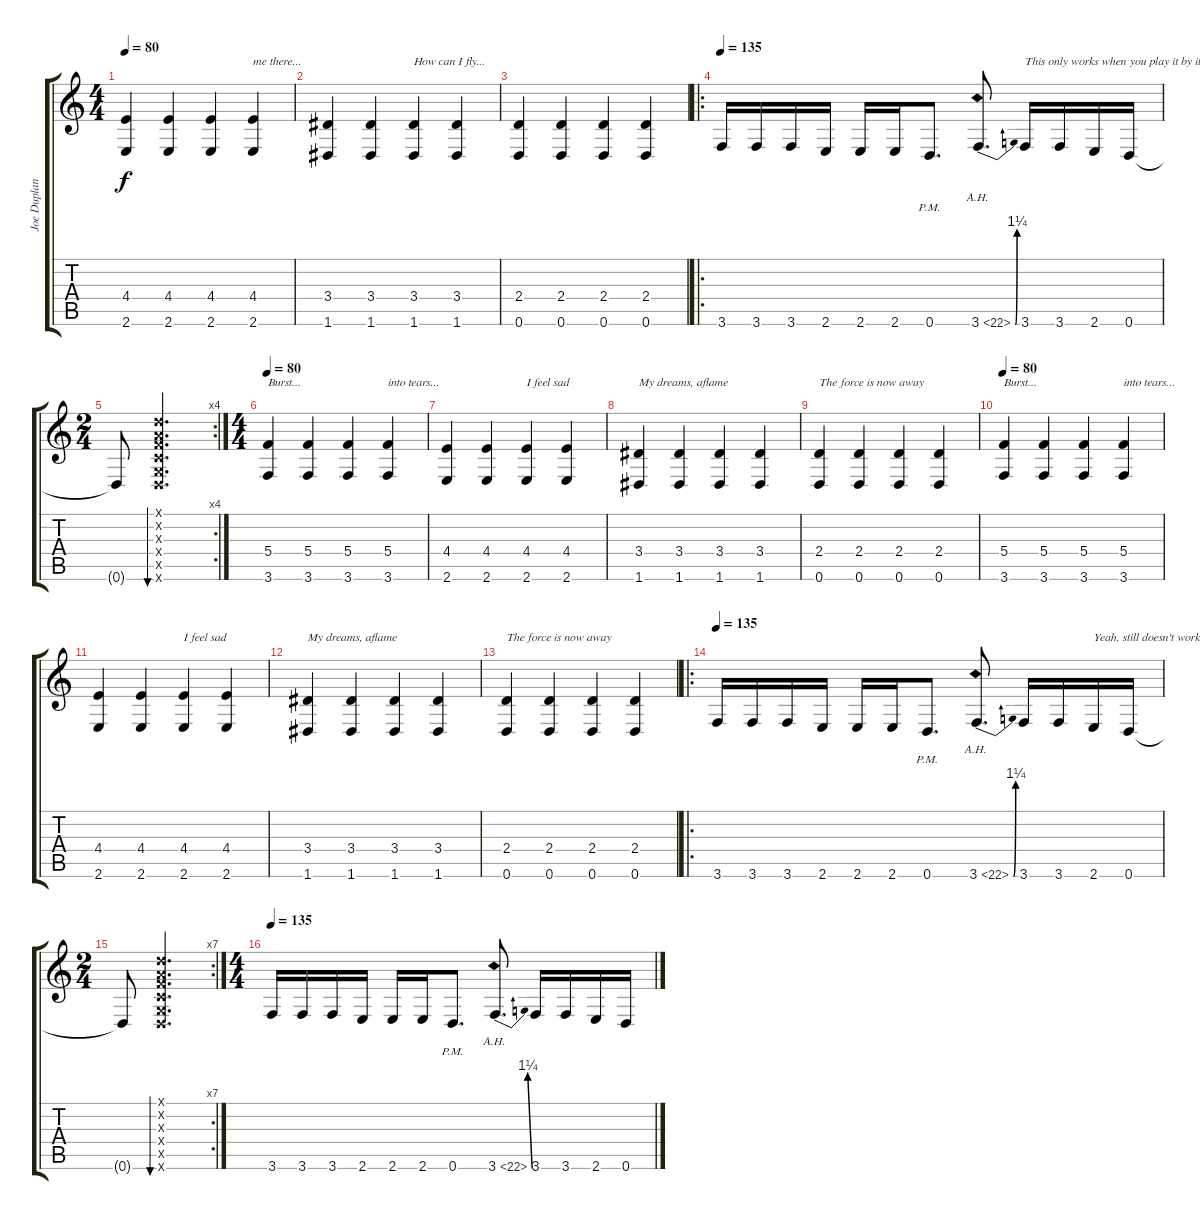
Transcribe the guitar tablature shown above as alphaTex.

\track ("Joe Duplantier" "Joe Duplan") {instrument distortionguitar}
\staff {score tabs}
\tuning (D4 A3 F3 C3 G2 D2) {hide}
\ts (4 4)
\tempo 80
\clef g2
\ks c
(4.4 2.6).4{dy f} (4.4 2.6).4 (4.4 2.6).4 (4.4 2.6).4{txt "me there..."} |
(3.4 1.6).4 (3.4 1.6).4 (3.4 1.6).4{txt "How can I fly..."} (3.4 1.6).4 |
(2.4 0.6).4 (2.4 0.6).4 (2.4 0.6).4 (2.4 0.6).4 |
\ro
\tempo 135
3.6.16{instrument distortionguitar} 3.6.16 3.6.16 2.6.16 2.6.16 2.6.16 0.6{pm}.8{d} 3.6{be (bend 0 0 60 5) ah 19}.8{d} 3.6.16{txt "This only works when you play it by itself:"} 3.6.16 2.6.16 0.6.16 |
\rc 4
\ts (2 4)
0.6{t}.8 (0.1{x} 0.2{x} 0.3{x} 0.4{x} 0.5{x} 0.6{x}).4{d bu 480 instrument guitarharmonics} |
\ts (4 4)
\tempo 80
(5.4 3.6).4{txt "Burst..." instrument distortionguitar} (5.4 3.6).4 (5.4 3.6).4 (5.4 3.6).4{txt "into tears..."} |
(4.4 2.6).4 (4.4 2.6).4 (4.4 2.6).4{txt "I feel sad"} (4.4 2.6).4 |
(3.4 1.6).4{txt "My dreams, aflame"} (3.4 1.6).4 (3.4 1.6).4 (3.4 1.6).4 |
(2.4 0.6).4{txt "The force is now away"} (2.4 0.6).4 (2.4 0.6).4 (2.4 0.6).4 |
\tempo 80
(5.4 3.6).4{txt "Burst..." instrument distortionguitar} (5.4 3.6).4 (5.4 3.6).4 (5.4 3.6).4{txt "into tears..."} |
(4.4 2.6).4 (4.4 2.6).4 (4.4 2.6).4{txt "I feel sad"} (4.4 2.6).4 |
(3.4 1.6).4{txt "My dreams, aflame"} (3.4 1.6).4 (3.4 1.6).4 (3.4 1.6).4 |
(2.4 0.6).4{txt "The force is now away"} (2.4 0.6).4 (2.4 0.6).4 (2.4 0.6).4 |
\ro
\tempo 135
3.6.16{instrument distortionguitar} 3.6.16 3.6.16 2.6.16 2.6.16 2.6.16 0.6{pm}.8{d} 3.6{be (bend 0 0 60 5) ah 19}.8{d} 3.6.16 3.6.16 2.6.16{txt "Yeah, still doesn't work too well:"} 0.6.16 |
\rc 7
\ts (2 4)
0.6{t}.8 (0.1{x} 0.2{x} 0.3{x} 0.4{x} 0.5{x} 0.6{x}).4{d bu 480 instrument guitarharmonics} |
\ts (4 4)
\tempo 135
3.6.16{instrument distortionguitar} 3.6.16 3.6.16 2.6.16 2.6.16 2.6.16 0.6{pm}.8{d} 3.6{be (bend 0 0 60 5) ah 19}.8{d} 3.6.16 3.6.16 2.6.16 0.6.16{volume 0}
